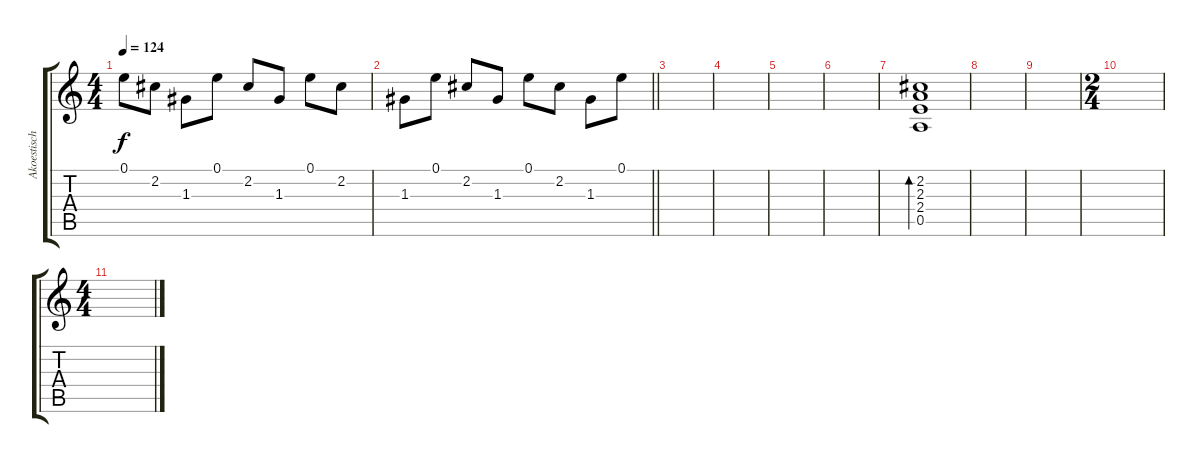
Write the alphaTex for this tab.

\track ("Akoestische gitaar" "Akoestisch") {instrument acousticguitarsteel}
\staff {score tabs}
\tuning (E4 B3 G3 D3 A2 E2) {hide}
\ts (4 4)
\tempo 124
\clef g2
\ks c
0.1.8{dy f} 2.2.8 1.3.8 0.1.8 2.2.8 1.3.8 0.1.8 2.2.8 |
\barLineRight lightlight
1.3.8 0.1.8 2.2.8 1.3.8 0.1.8 2.2.8 1.3.8 0.1.8 |
|
|
|
|
(2.2 2.3 2.4 0.5).1{bd 240} |
|
|
\ts (2 4)
|
\ts (4 4)
